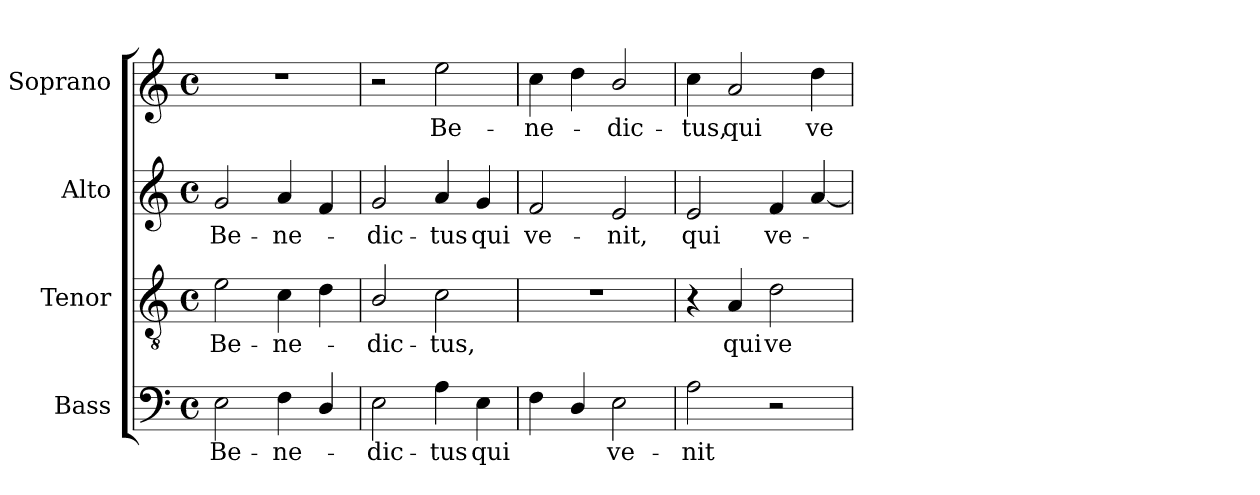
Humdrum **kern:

**kern	**text	**kern	**text	**kern	**text	**kern	**text
*part4	*part4	*part3	*part3	*part2	*part2	*part1	*part1
*staff4	*staff4	*staff3	*staff3	*staff2	*staff2	*staff1	*staff1
*I"Bass	*	*I"Tenor	*	*I"Alto	*	*I"Soprano	*
*I'B.	*	*I'T.	*	*I'A.	*	*I'S.	*
!!LO:PB:g=z
*clefF4	*	*clefGv2	*	*clefG2	*	*clefG2	*
*	*	*ITrd7c12	*	*	*	*	*
*k[]	*	*k[]	*	*k[]	*	*k[]	*
*C:	*	*C:	*	*C:	*	*C:	*
*M4/4	*	*M4/4	*	*M4/4	*	*M4/4	*
*met(c)	*	*met(c)	*	*met(c)	*	*met(c)	*
=1	=1	=1	=1	=1	=1	=1	=1
!	!LO:LY:b:color=#000000	!	!	!	!	!	!
!	!	!	!LO:LY:b:color=#000000	!	!	!	!
!	!	!	!	!	!LO:LY:b:color=#000000	!	!
2Ei\	Be-	2Ei\	Be-	2gi/	Be-	1r	.
!	!LO:LY:b:color=#000000	!	!	!	!	!	!
!	!	!	!LO:LY:b:color=#000000	!	!	!	!
!	!	!	!	!	!LO:LY:b:color=#000000	!	!
4Fi\	-ne-	4Ci\	-ne-	4ai/	-ne-	.	.
4Di/	.	4Di\	.	4fi/	.	.	.
=2	=2	=2	=2	=2	=2	=2	=2
!	!LO:LY:b:color=#000000	!	!	!	!	!	!
!	!	!	!LO:LY:b:color=#000000	!	!	!	!
!	!	!	!	!	!LO:LY:b:color=#000000	!	!
2Ei\	-dic-	2BBi/	-dic-	2gi/	-dic-	2r	.
!	!LO:LY:b:color=#000000	!	!	!	!	!	!
!	!	!	!LO:LY:b:color=#000000	!	!	!	!
!	!	!	!	!	!LO:LY:b:color=#000000	!	!
!	!	!	!	!	!	!	!LO:LY:b:color=#000000
4Ai\	-tus	2Ci\	-tus,	4ai/	-tus	2eei\	Be-
!	!LO:LY:b:color=#000000	!	!	!	!	!	!
!	!	!	!	!	!LO:LY:b:color=#000000	!	!
4Ei\	qui	.	.	4gi/	qui	.	.
=3	=3	=3	=3	=3	=3	=3	=3
!	!	!	!	!	!LO:LY:b:color=#000000	!	!
!	!	!	!	!	!	!	!LO:LY:b:color=#000000
4Fi\	.	1r	.	2fi/	ve-	4cci\	-ne-
4Di/	.	.	.	.	.	4ddi\	.
!	!LO:LY:b:color=#000000	!	!	!	!	!	!
!	!	!	!	!	!LO:LY:b:color=#000000	!	!
!	!	!	!	!	!	!	!LO:LY:b:color=#000000
2Ei\	ve-	.	.	2ei/	-nit,	2bi/	-dic-
=4	=4	=4	=4	=4	=4	=4	=4
!	!LO:LY:b:color=#000000	!	!	!	!	!	!
!	!	!	!	!	!LO:LY:b:color=#000000	!	!
!	!	!	!	!	!	!	!LO:LY:b:color=#000000
2Ai\	-nit	4r	.	2ei/	qui	4cci\	-tus,
!	!	!	!LO:LY:b:color=#000000	!	!	!	!
!	!	!	!	!	!	!	!LO:LY:b:color=#000000
.	.	4AAi/	qui	.	.	2ai/	qui
!	!	!	!LO:LY:b:color=#000000	!	!	!	!
!	!	!	!	!	!LO:LY:b:color=#000000	!	!
2r	.	2Di\	ve-	4fi/	ve-	.	.
!	!	!	!	!	!	!	!LO:LY:b:color=#000000
.	.	.	.	[4ai/	.	4ddi\	ve-
=	=	=	=	=	=	=	=
*-	*-	*-	*-	*-	*-	*-	*-
